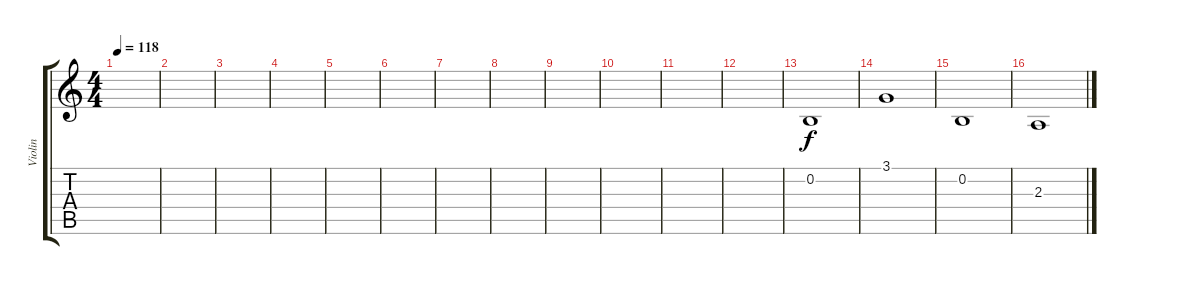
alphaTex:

\track ("Violin" "Violin") {instrument violin}
\staff {score tabs}
\tuning (E4 B3 G3 D3 A2 E2) {hide}
\ts (4 4)
\tempo 118
\clef g2
\ks c
|
|
|
|
|
|
|
|
|
|
|
|
0.2.1 |
3.1.1 |
0.2.1 |
2.3.1
